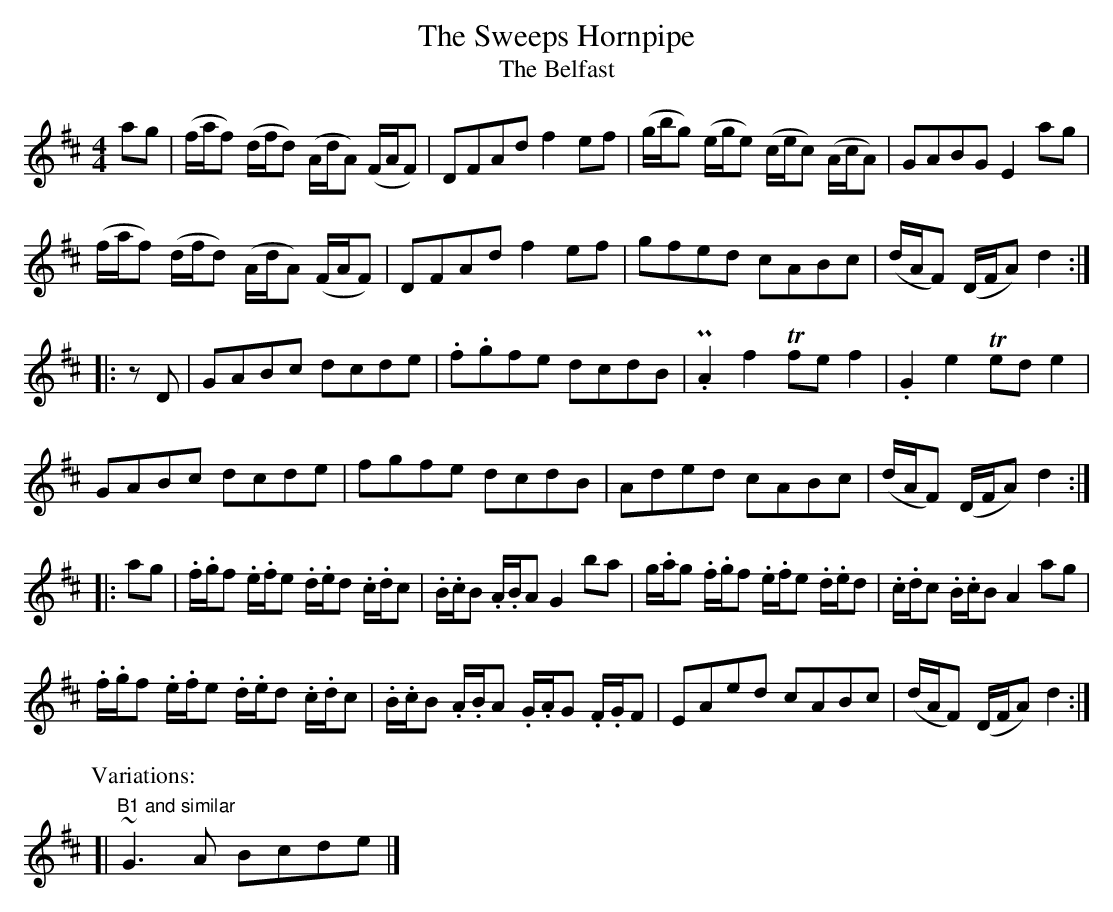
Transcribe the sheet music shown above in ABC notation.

X:1
T: The Sweeps Hornpipe
T: The Belfast
M: 4/4
L: 1/8
K: D
ag|\
(f/a/f) (d/f/d) (A/d/A) (F/A/F)|DFAd f2ef|\
(g/b/g) (e/g/e) (c/e/c) (A/c/A)|GABG E2ag|
(f/a/f) (d/f/d) (A/d/A) (F/A/F)|DFAd f2ef|\
gfed cABc|(d/A/F) (D/F/A) d2:|
|:zD|\
GABc dcde|.f.gfe dcdB|P.A2f2 Tfef2|.G2e2 Tede2|
GABc dcde|fgfe dcdB|Aded cABc|(d/A/F) (D/F/A) d2:|
|:ag|\
.f/.g/f .e/.f/e .d/.e/d .c/.d/c|.B/.c/B .A/.B/A G2ba|\
g/.a/g .f/.g/f .e/.f/e .d/.e/d|.c/.d/c .B/.c/B A2ag|
.f/.g/f .e/.f/e .d/.e/d .c/.d/c|.B/.c/B .A/.B/A .G/.A/G .F/.G/F|\
EAed cABc|(d/A/F) (D/F/A) d2:|
P:Variations:
[|"B1 and similar"~G3A Bcde|]
